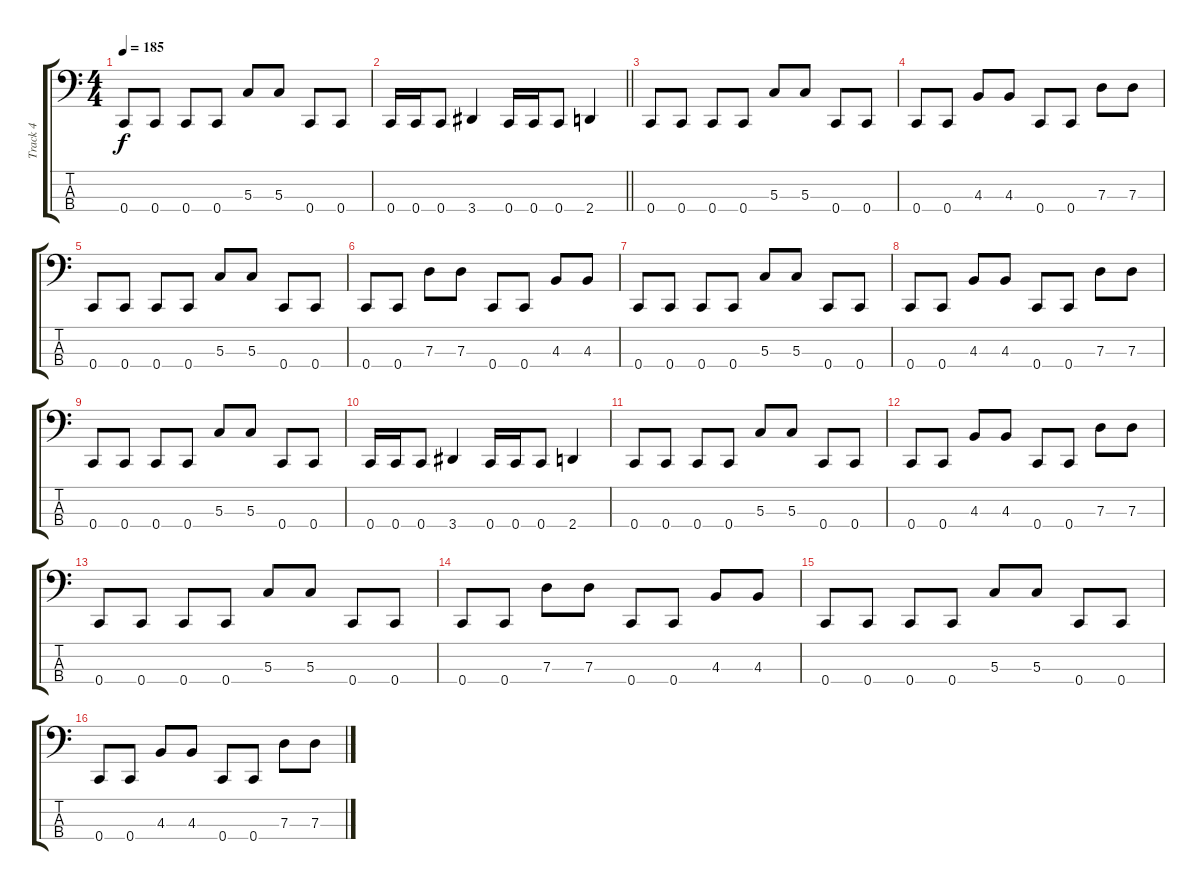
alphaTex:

\track ("Track 4" "Track 4") {instrument electricbassfinger}
\staff {score tabs}
\tuning (F2 C2 G1 C1) {hide}
\ts (4 4)
\tempo 185
\clef f4
\ks c
0.4.8{dy f} 0.4.8 0.4.8 0.4.8 5.3.8 5.3.8 0.4.8 0.4.8 |
\barLineRight lightlight
0.4.16 0.4.16 0.4.8 3.4.4 0.4.16 0.4.16 0.4.8 2.4.4 |
0.4.8 0.4.8 0.4.8 0.4.8 5.3.8 5.3.8 0.4.8 0.4.8 |
0.4.8 0.4.8 4.3.8 4.3.8 0.4.8 0.4.8 7.3.8 7.3.8 |
0.4.8 0.4.8 0.4.8 0.4.8 5.3.8 5.3.8 0.4.8 0.4.8 |
0.4.8 0.4.8 7.3.8 7.3.8 0.4.8 0.4.8 4.3.8 4.3.8 |
0.4.8 0.4.8 0.4.8 0.4.8 5.3.8 5.3.8 0.4.8 0.4.8 |
0.4.8 0.4.8 4.3.8 4.3.8 0.4.8 0.4.8 7.3.8 7.3.8 |
0.4.8 0.4.8 0.4.8 0.4.8 5.3.8 5.3.8 0.4.8 0.4.8 |
0.4.16 0.4.16 0.4.8 3.4.4 0.4.16 0.4.16 0.4.8 2.4.4 |
0.4.8 0.4.8 0.4.8 0.4.8 5.3.8 5.3.8 0.4.8 0.4.8 |
0.4.8 0.4.8 4.3.8 4.3.8 0.4.8 0.4.8 7.3.8 7.3.8 |
0.4.8 0.4.8 0.4.8 0.4.8 5.3.8 5.3.8 0.4.8 0.4.8 |
0.4.8 0.4.8 7.3.8 7.3.8 0.4.8 0.4.8 4.3.8 4.3.8 |
0.4.8 0.4.8 0.4.8 0.4.8 5.3.8 5.3.8 0.4.8 0.4.8 |
0.4.8 0.4.8 4.3.8 4.3.8 0.4.8 0.4.8 7.3.8 7.3.8
